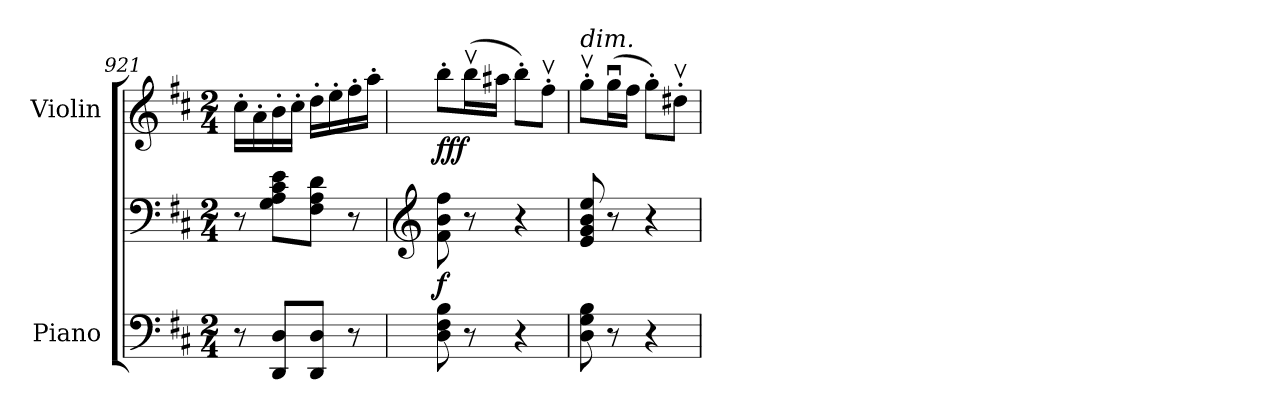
**kern	**kern	**dynam	**kern	**dynam
*part2	*part2	*part2	*part1	*part1
*staff3	*staff2	*staff2/3	*staff1	*staff1
*I"Piano	*	*	*I"Violin	*
*I'Pno.	*	*	*I'Vln.	*
!!LO:LB:g=z
*clefF4	*clefF4	*	*clefG2	*
*k[f#c#]	*k[f#c#]	*	*k[f#c#]	*
*M2/4	*M2/4	*	*M2/4	*
=921	=921	=921	=921	=921
8r	8r	.	16cc#'\LL	.
.	.	.	16a'\	.
8DD/ 8D/L	8G\ 8A\ 8c#\ 8e\L	.	16b'\	.
.	.	.	16cc#'\JJ	.
8DD/ 8D/J	8F#\ 8A\ 8d\J	.	16dd'\LL	.
.	.	.	16ee'\	.
8r	8r	.	16ff#'\	.
.	.	.	16aa'\JJ	.
=922	=922	=922	=922	=922
*	*clefG2	*	*	*
!	!	!LO:DY:a=2	!	!LO:DY:b
!	!	!	!	!LO:DY:n=1:b
8D\ 8F#\ 8B\	8f#\ 8b\ 8ff#\	f	8bb'\L	f ff
8r	8r	.	(16bbv\L	.
.	.	.	16aa#X\JJ	.
4r	4r	.	8bb'\L)	.
.	.	.	8ff#v'\J	.
=923	=923	=923	=923	=923
!	!	!	!LO:TX:a:i:t=dim.	!
8D\ 8G\ 8B\	8e/ 8g/ 8b/ 8ee/	.	8ggv'\L	.
8r	8r	.	(16ggu\L	.
.	.	.	16ff#\JJ	.
4r	4r	.	8gg'\L)	.
.	.	.	8dd#Xv'\J	.
=	=	=	=	=
*-	*-	*-	*-	*-
